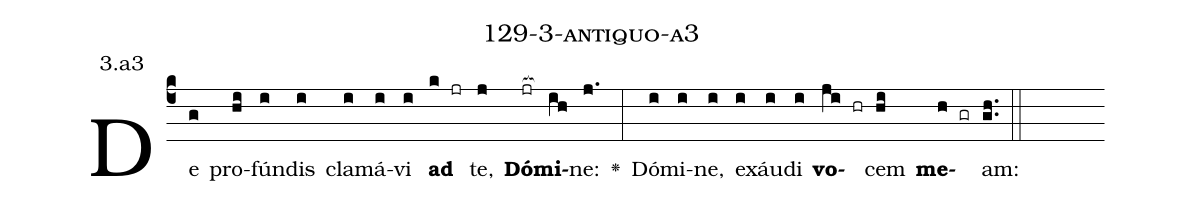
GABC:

name: 129-3-antiquo-a3;
annotation: 3.a3;
%%
(c4)De(g) pro(hi)fún(i)dis(i) cla(i)má(i)vi(i) <b>ad</b>(k jr) te,(j) <b>Dó</b>(jr[ocb:1{])<b>mi</b>(ih[ocb:0}])ne:(j.) <v>\greheightstar</v>(:) Dó(i)mi(i)ne,(i) ex(i)áu(i)di(i) <b>vo</b>(ji hr)cem(hi) <b>me</b>(h gr)am:(gh..) (::)


%E(i) u(i) o(ji) u(hi) a(h) e.(gh..) (::)
